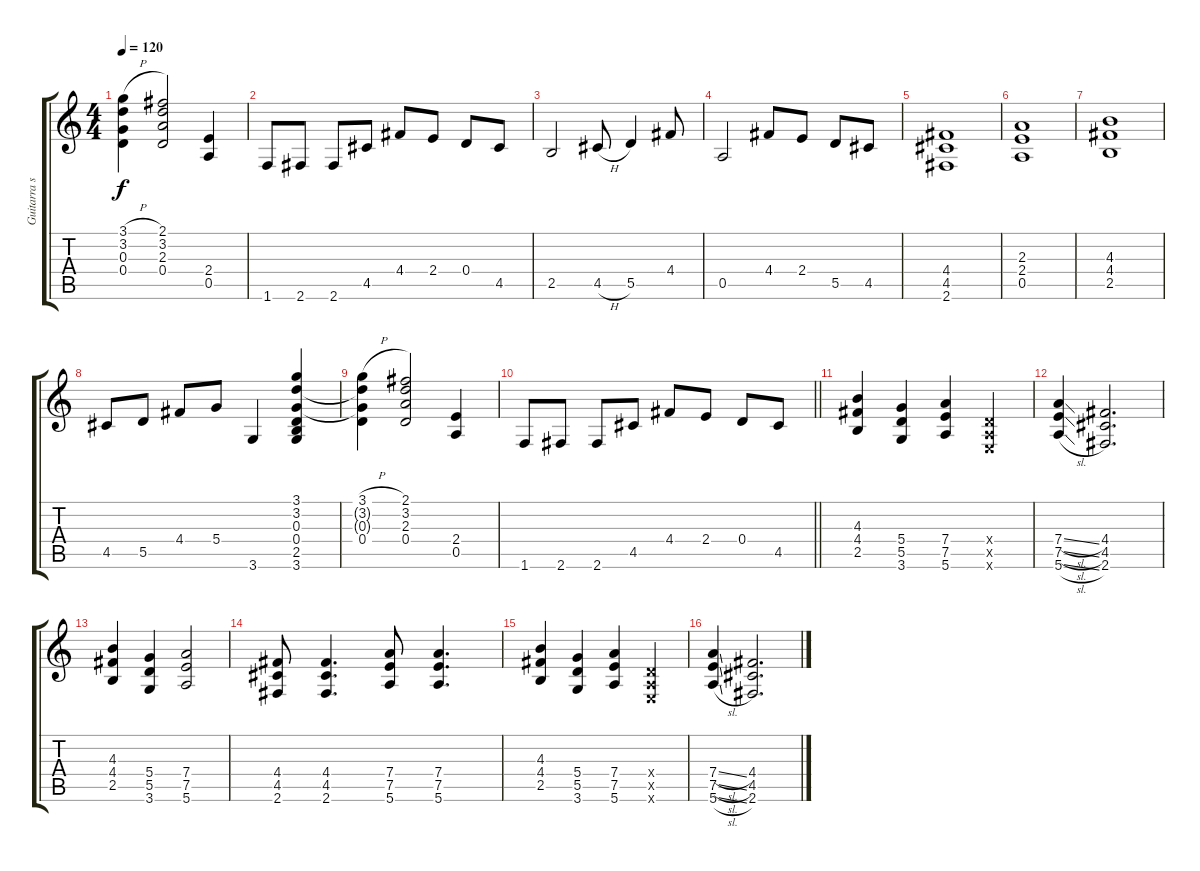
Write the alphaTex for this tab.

\track ("Guitarra secundaria" "Guitarra s") {instrument overdrivenguitar}
\staff {score tabs}
\tuning (E4 B3 G3 D3 A2 E2) {hide}
\ts (4 4)
\tempo 120
\clef g2
\ks c
(3.1{h} 3.2{t} 0.3{t} 0.4).4{dy f} (2.1 3.2 2.3 0.4).2 (2.4 0.5).4 |
1.6.8 2.6.8 2.6.8 4.5.8 4.4.8 2.4.8 0.4.8 4.5.8 |
2.5.2 4.5{h}.8 5.5.4 4.4.8 |
0.5.2 4.4.8 2.4.8 5.5.8 4.5.8 |
(4.4 4.5 2.6).1 |
(2.3 2.4 0.5).1 |
(4.3 4.4 2.5).1 |
4.5.8 5.5.8 4.4.8 5.4.8 3.6.4 (3.1 3.2 0.3 0.4 2.5 3.6).4 |
(3.1{h} 3.2{t} 0.3{t} 0.4).4 (2.1 3.2 2.3 0.4).2 (2.4 0.5).4 |
\barLineRight lightlight
1.6.8 2.6.8 2.6.8 4.5.8 4.4.8 2.4.8 0.4.8 4.5.8 |
(4.3 4.4 2.5).4 (5.4 5.5 3.6).4 (7.4 7.5 5.6).4 (0.4{x} 0.5{x} 0.6{x}).4 |
(7.4{sl} 7.5{sl} 5.6{sl}).4 (4.4 4.5 2.6).2{d} |
(4.3 4.4 2.5).4 (5.4 5.5 3.6).4 (7.4 7.5 5.6).2 |
(4.4 4.5 2.6).8 (4.4 4.5 2.6).4{d} (7.4 7.5 5.6).8 (7.4 7.5 5.6).4{d} |
(4.3 4.4 2.5).4 (5.4 5.5 3.6).4 (7.4 7.5 5.6).4 (0.4{x} 0.5{x} 0.6{x}).4 |
(7.4{sl} 7.5{sl} 5.6{sl}).4 (4.4 4.5 2.6).2{d}
